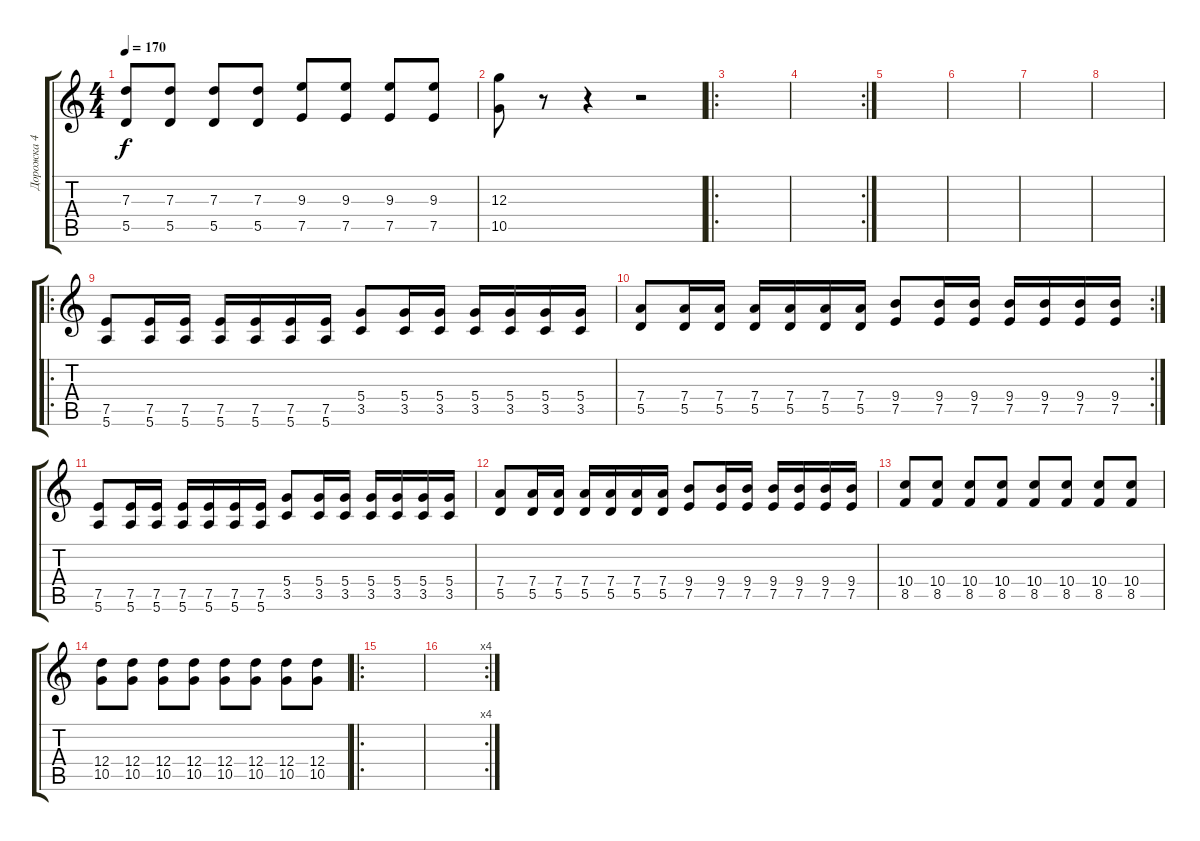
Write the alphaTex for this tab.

\track ("Дорожка 4" "Дорожка 4") {instrument distortionguitar}
\staff {score tabs}
\tuning (E4 B3 G3 D3 A2 E2) {hide}
\ts (4 4)
\tempo 170
\clef g2
\ks c
(7.3 5.5).8{dy f} (7.3 5.5).8 (7.3 5.5).8 (7.3 5.5).8 (9.3 7.5).8 (9.3 7.5).8 (9.3 7.5).8 (9.3 7.5).8 |
(12.3 10.5).8 r.8 r.4 r.2 |
\ro
|
\rc 2
|
|
|
|
|
\ro
(7.5 5.6).8 (7.5 5.6).16 (7.5 5.6).16 (7.5 5.6).16 (7.5 5.6).16 (7.5 5.6).16 (7.5 5.6).16 (5.4 3.5).8 (5.4 3.5).16 (5.4 3.5).16 (5.4 3.5).16 (5.4 3.5).16 (5.4 3.5).16 (5.4 3.5).16 |
\rc 2
(7.4 5.5).8 (7.4 5.5).16 (7.4 5.5).16 (7.4 5.5).16 (7.4 5.5).16 (7.4 5.5).16 (7.4 5.5).16 (9.4 7.5).8 (9.4 7.5).16 (9.4 7.5).16 (9.4 7.5).16 (9.4 7.5).16 (9.4 7.5).16 (9.4 7.5).16 |
(7.5 5.6).8 (7.5 5.6).16 (7.5 5.6).16 (7.5 5.6).16 (7.5 5.6).16 (7.5 5.6).16 (7.5 5.6).16 (5.4 3.5).8 (5.4 3.5).16 (5.4 3.5).16 (5.4 3.5).16 (5.4 3.5).16 (5.4 3.5).16 (5.4 3.5).16 |
(7.4 5.5).8 (7.4 5.5).16 (7.4 5.5).16 (7.4 5.5).16 (7.4 5.5).16 (7.4 5.5).16 (7.4 5.5).16 (9.4 7.5).8 (9.4 7.5).16 (9.4 7.5).16 (9.4 7.5).16 (9.4 7.5).16 (9.4 7.5).16 (9.4 7.5).16 |
(10.4 8.5).8 (10.4 8.5).8 (10.4 8.5).8 (10.4 8.5).8 (10.4 8.5).8 (10.4 8.5).8 (10.4 8.5).8 (10.4 8.5).8 |
(12.4 10.5).8 (12.4 10.5).8 (12.4 10.5).8 (12.4 10.5).8 (12.4 10.5).8 (12.4 10.5).8 (12.4 10.5).8 (12.4 10.5).8 |
\ro
|
\rc 4
